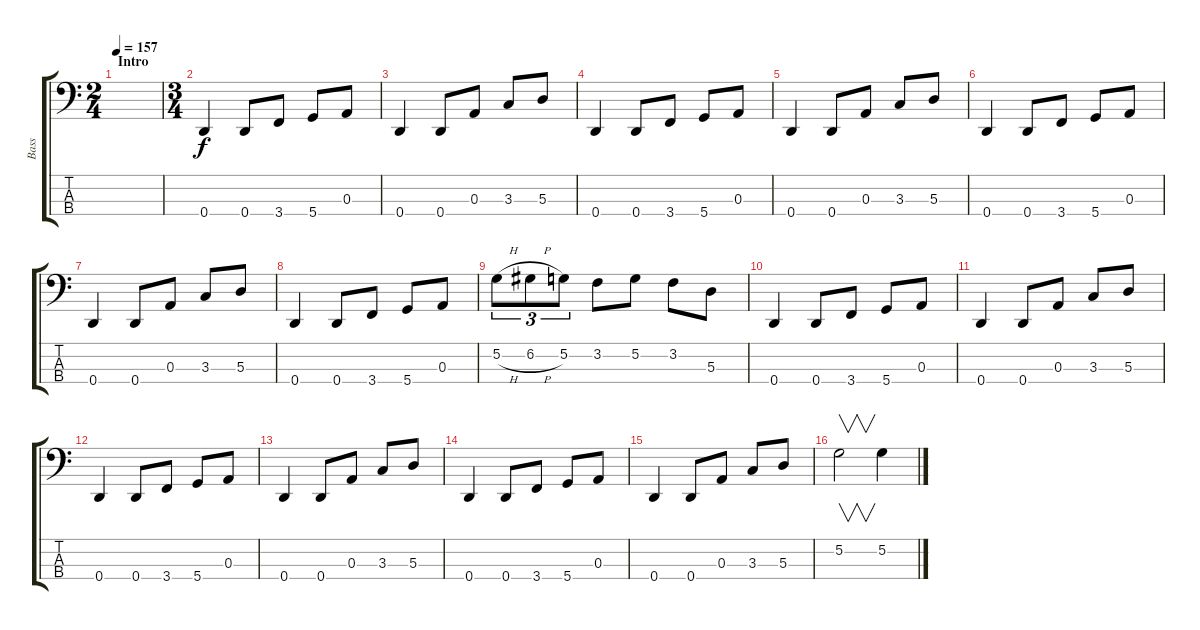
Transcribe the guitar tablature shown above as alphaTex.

\track ("Bass" "Bass") {instrument electricbassfinger}
\staff {score tabs}
\tuning (G2 D2 A1 D1) {hide}
\ts (2 4)
\section ("" "Intro")
\tempo 157
\clef f4
\ks c
|
\ts (3 4)
0.4.4 0.4.8 3.4.8 5.4.8 0.3.8 |
0.4.4 0.4.8 0.3.8 3.3.8 5.3.8 |
0.4.4 0.4.8 3.4.8 5.4.8 0.3.8 |
0.4.4 0.4.8 0.3.8 3.3.8 5.3.8 |
0.4.4 0.4.8 3.4.8 5.4.8 0.3.8 |
0.4.4 0.4.8 0.3.8 3.3.8 5.3.8 |
0.4.4 0.4.8 3.4.8 5.4.8 0.3.8 |
5.2{h}.8{tu (3 2)} 6.2{h}.8{tu (3 2)} 5.2.8{tu (3 2)} 3.2.8 5.2.8 3.2.8 5.3.8 |
0.4.4 0.4.8 3.4.8 5.4.8 0.3.8 |
0.4.4 0.4.8 0.3.8 3.3.8 5.3.8 |
0.4.4 0.4.8 3.4.8 5.4.8 0.3.8 |
0.4.4 0.4.8 0.3.8 3.3.8 5.3.8 |
0.4.4 0.4.8 3.4.8 5.4.8 0.3.8 |
0.4.4 0.4.8 0.3.8 3.3.8 5.3.8 |
5.2.2{v} 5.2.4
